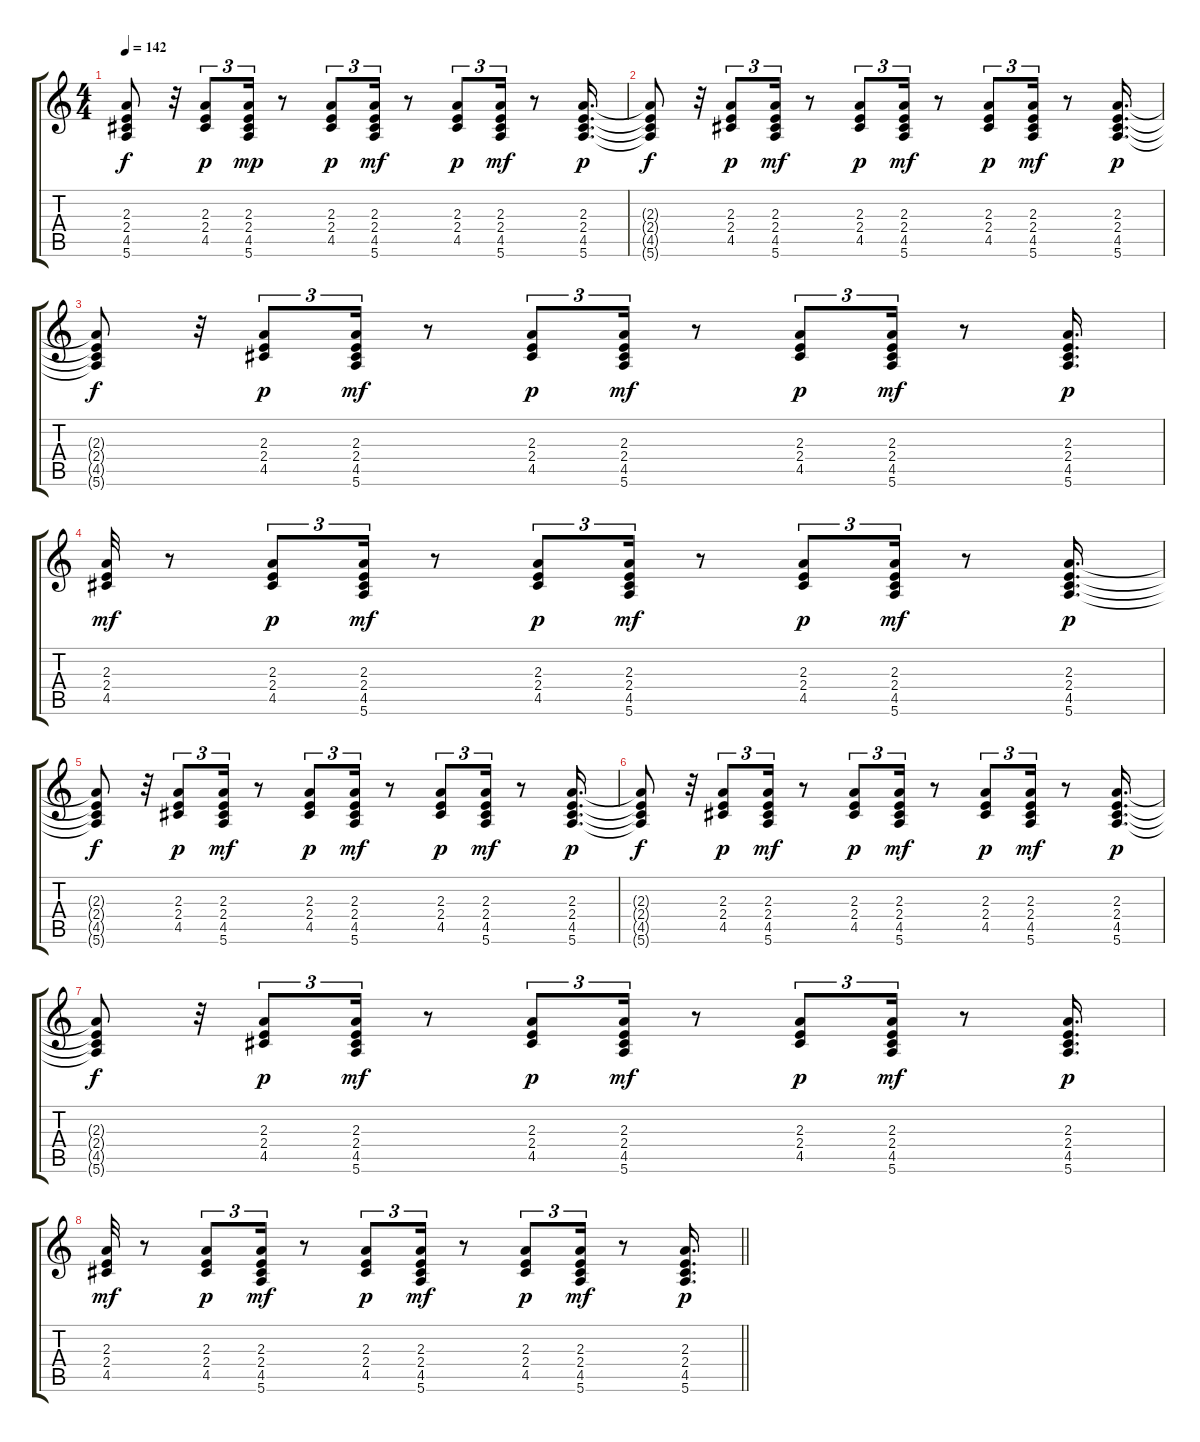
\track "" {instrument electricguitarmuted}
\staff {score tabs}
\tuning (E4 B3 G3 D3 A2 E2) {hide}
\ts (4 4)
\tempo 142
\clef g2
\ks c
(2.3{t} 2.4{t} 4.5{t} 5.6{t}).8{dy f} r.32 (2.3 2.4 4.5).8{tu (3 2) dy p} (2.3 2.4 4.5 5.6).16{tu (3 2) dy mp} r.8 (2.3 2.4 4.5).8{tu (3 2) dy p} (2.3 2.4 4.5 5.6).16{tu (3 2) dy mf} r.8 (2.3 2.4 4.5).8{tu (3 2) dy p} (2.3 2.4 4.5 5.6).16{tu (3 2) dy mf} r.8 (2.3 2.4 4.5 5.6).16{d dy p} |
(2.3{t} 2.4{t} 4.5{t} 5.6{t}).8{dy f} r.32 (2.3 2.4 4.5).8{tu (3 2) dy p} (2.3 2.4 4.5 5.6).16{tu (3 2) dy mf} r.8 (2.3 2.4 4.5).8{tu (3 2) dy p} (2.3 2.4 4.5 5.6).16{tu (3 2) dy mf} r.8 (2.3 2.4 4.5).8{tu (3 2) dy p} (2.3 2.4 4.5 5.6).16{tu (3 2) dy mf} r.8 (2.3 2.4 4.5 5.6).16{d dy p} |
(2.3{t} 2.4{t} 4.5{t} 5.6{t}).8{dy f} r.32 (2.3 2.4 4.5).8{tu (3 2) dy p} (2.3 2.4 4.5 5.6).16{tu (3 2) dy mf} r.8 (2.3 2.4 4.5).8{tu (3 2) dy p} (2.3 2.4 4.5 5.6).16{tu (3 2) dy mf} r.8 (2.3 2.4 4.5).8{tu (3 2) dy p} (2.3 2.4 4.5 5.6).16{tu (3 2) dy mf} r.8 (2.3 2.4 4.5 5.6).16{d dy p} |
(2.3 2.4 4.5).32{dy mf} r.8 (2.3 2.4 4.5).8{tu (3 2) dy p} (2.3 2.4 4.5 5.6).16{tu (3 2) dy mf} r.8 (2.3 2.4 4.5).8{tu (3 2) dy p} (2.3 2.4 4.5 5.6).16{tu (3 2) dy mf} r.8 (2.3 2.4 4.5).8{tu (3 2) dy p} (2.3 2.4 4.5 5.6).16{tu (3 2) dy mf} r.8 (2.3 2.4 4.5 5.6).16{d dy p} |
(2.3{t} 2.4{t} 4.5{t} 5.6{t}).8{dy f} r.32 (2.3 2.4 4.5).8{tu (3 2) dy p} (2.3 2.4 4.5 5.6).16{tu (3 2) dy mf} r.8 (2.3 2.4 4.5).8{tu (3 2) dy p} (2.3 2.4 4.5 5.6).16{tu (3 2) dy mf} r.8 (2.3 2.4 4.5).8{tu (3 2) dy p} (2.3 2.4 4.5 5.6).16{tu (3 2) dy mf} r.8 (2.3 2.4 4.5 5.6).16{d dy p} |
(2.3{t} 2.4{t} 4.5{t} 5.6{t}).8{dy f} r.32 (2.3 2.4 4.5).8{tu (3 2) dy p} (2.3 2.4 4.5 5.6).16{tu (3 2) dy mf} r.8 (2.3 2.4 4.5).8{tu (3 2) dy p} (2.3 2.4 4.5 5.6).16{tu (3 2) dy mf} r.8 (2.3 2.4 4.5).8{tu (3 2) dy p} (2.3 2.4 4.5 5.6).16{tu (3 2) dy mf} r.8 (2.3 2.4 4.5 5.6).16{d dy p} |
(2.3{t} 2.4{t} 4.5{t} 5.6{t}).8{dy f} r.32 (2.3 2.4 4.5).8{tu (3 2) dy p} (2.3 2.4 4.5 5.6).16{tu (3 2) dy mf} r.8 (2.3 2.4 4.5).8{tu (3 2) dy p} (2.3 2.4 4.5 5.6).16{tu (3 2) dy mf} r.8 (2.3 2.4 4.5).8{tu (3 2) dy p} (2.3 2.4 4.5 5.6).16{tu (3 2) dy mf} r.8 (2.3 2.4 4.5 5.6).16{d dy p} |
\barLineRight lightlight
(2.3 2.4 4.5).32{dy mf} r.8 (2.3 2.4 4.5).8{tu (3 2) dy p} (2.3 2.4 4.5 5.6).16{tu (3 2) dy mf} r.8 (2.3 2.4 4.5).8{tu (3 2) dy p} (2.3 2.4 4.5 5.6).16{tu (3 2) dy mf} r.8 (2.3 2.4 4.5).8{tu (3 2) dy p} (2.3 2.4 4.5 5.6).16{tu (3 2) dy mf} r.8 (2.3 2.4 4.5 5.6).16{d dy p}
